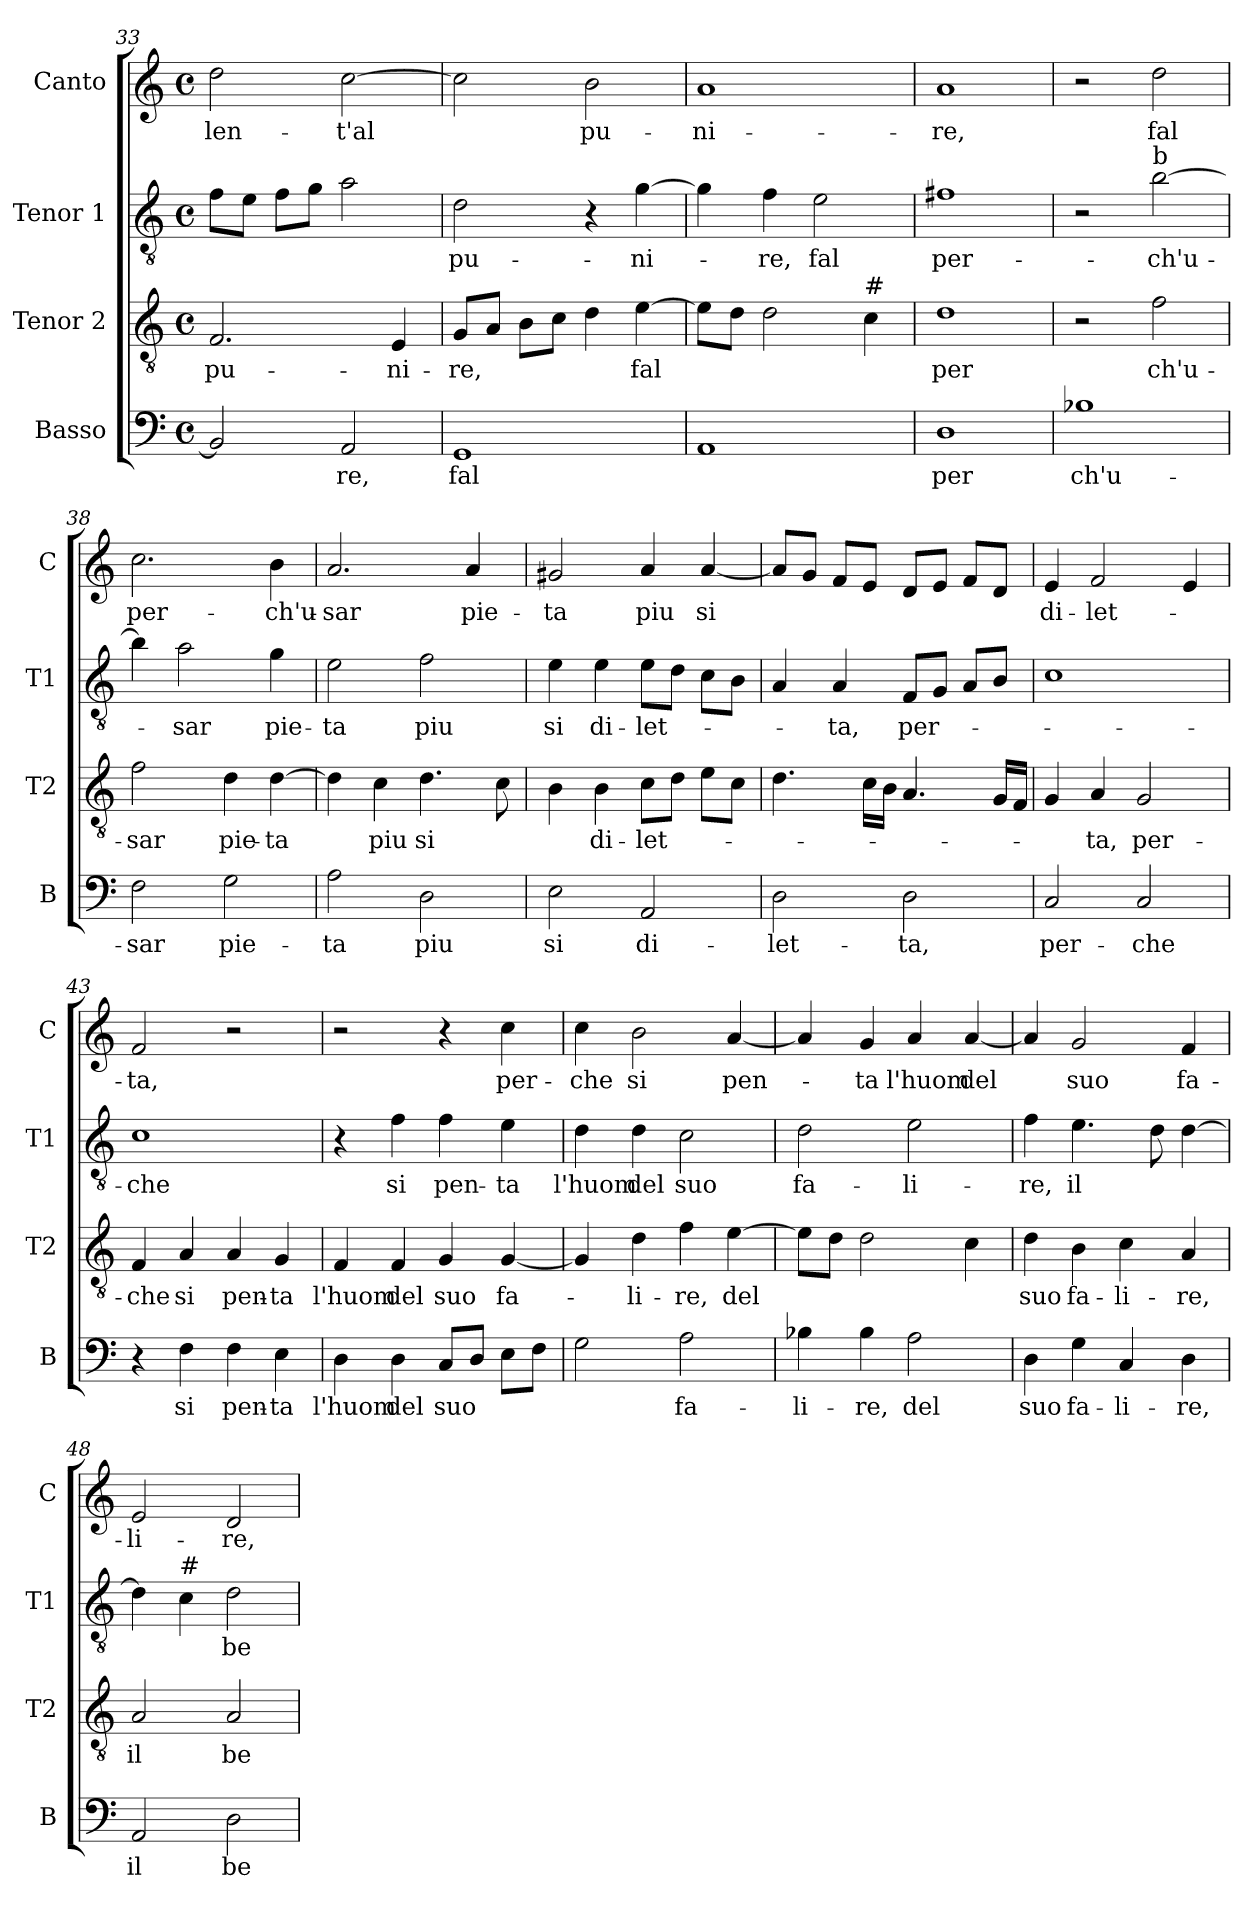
**kern	**text	**kern	**text	**kern	**text	**kern	**text
*part4	*part4	*part3	*part3	*part2	*part2	*part1	*part1
*staff4	*staff4	*staff3	*staff3	*staff2	*staff2	*staff1	*staff1
*I"Basso	*	*I"Tenor 2	*	*I"Tenor 1	*	*I"Canto	*
*I'B	*	*I'T2	*	*I'T1	*	*I'C	*
*clefF4	*	*clefGv2	*	*clefGv2	*	*clefG2	*
*k[]	*	*k[]	*	*k[]	*	*k[]	*
*C:	*	*C:	*	*C:	*	*C:	*
*M4/4	*	*M4/4	*	*M4/4	*	*M4/4	*
*met(c)	*	*met(c)	*	*met(c)	*	*met(c)	*
=33	=33	=33	=33	=33	=33	=33	=33
!	!	!	!LO:LY:b	!	!	!	!LO:LY:b
2BB-/]	.	2.F/	pu-	8f\L	.	2dd\	len-
.	.	.	.	8e\J	.	.	.
.	.	.	.	8f\L	.	.	.
.	.	.	.	8g\J	.	.	.
!	!LO:LY:b	!	!	!	!	!	!LO:LY:b
2AA/	-re,	.	.	2a\	.	[2cc\	-t'al
!	!	!	!LO:LY:b	!	!	!	!
.	.	4E/	-ni-	.	.	.	.
!!LO:LB:g=z
=34	=34	=34	=34	=34	=34	=34	=34
!	!LO:LY:b	!	!LO:LY:b	!	!LO:LY:b	!	!
1GG	fal	8G/L	-re,	2d\	-pu-	2cc\]	.
.	.	8A/J	.	.	.	.	.
.	.	8B\L	.	.	.	.	.
.	.	8c\J	.	.	.	.	.
!	!	!	!	!	!	!	!LO:LY:b
.	.	4d\	.	4r	.	2b\	pu-
!	!	!	!LO:LY:b	!	!LO:LY:b	!	!
.	.	[4e\	fal	[4g\	-ni-	.	.
=35	=35	=35	=35	=35	=35	=35	=35
!	!	!	!	!	!	!	!LO:LY:b
1AA	.	8e\L]	.	4g\]	.	1a	-ni-
.	.	8d\J	.	.	.	.	.
!	!	!	!	!	!LO:LY:b	!	!
.	.	2d\	.	4f\	-re,	.	.
!	!	!	!	!	!LO:LY:b	!	!
.	.	.	.	2e\	fal	.	.
!	!	!LO:TX:a:t=#	!	!	!	!	!
.	.	4c\	.	.	.	.	.
=36	=36	=36	=36	=36	=36	=36	=36
!	!LO:LY:b	!	!LO:LY:b	!	!LO:LY:b	!	!LO:LY:b
1D	per	1d	per	1f#X	per-	1a	-re,
=37	=37	=37	=37	=37	=37	=37	=37
!	!LO:LY:b	!	!	!	!	!	!
1B-X	ch'u-	2r	.	2r	.	2r	.
!	!	!	!	!LO:TX:a:t=b	!	!	!
!	!	!	!LO:LY:b	!	!LO:LY:b	!	!LO:LY:b
.	.	2f\	ch'u-	[2b\	-ch'u-	2dd\	fal
=38	=38	=38	=38	=38	=38	=38	=38
!	!LO:LY:b	!	!LO:LY:b	!	!	!	!LO:LY:b
2F\	-sar	2f\	-sar	4b\]	.	2.cc\	per-
!	!	!	!	!	!LO:LY:b	!	!
.	.	.	.	2a\	-sar	.	.
!	!LO:LY:b	!	!LO:LY:b	!	!	!	!
2G\	pie-	4d\	pie-	.	.	.	.
!	!	!	!LO:LY:b	!	!LO:LY:b	!	!LO:LY:b
.	.	[4d\	-ta	4g\	pie-	4b\	-ch'u-
=39	=39	=39	=39	=39	=39	=39	=39
!	!LO:LY:b	!	!	!	!LO:LY:b	!	!LO:LY:b
2A\	-ta	4d\]	.	2e\	-ta	2.a/	-sar
!	!	!	!LO:LY:b	!	!	!	!
.	.	4c\	piu	.	.	.	.
!	!LO:LY:b	!	!LO:LY:b	!	!LO:LY:b	!	!
2D\	piu	4.d\	si	2f\	piu	.	.
!	!	!	!	!	!	!	!LO:LY:b
.	.	.	.	.	.	4a/	pie-
.	.	8c\	.	.	.	.	.
=40	=40	=40	=40	=40	=40	=40	=40
!	!LO:LY:b	!	!	!	!LO:LY:b	!	!LO:LY:b
2E\	si	4B\	.	4e\	si	2g#X/	-ta
!	!	!	!LO:LY:b	!	!LO:LY:b	!	!
.	.	4B\	di-	4e\	di-	.	.
!	!LO:LY:b	!	!LO:LY:b	!	!LO:LY:b	!	!LO:LY:b
2AA/	di-	8c\L	-let-	8e\L	-let-	4a/	piu
.	.	8d\J	.	8d\J	.	.	.
!	!	!	!	!	!	!	!LO:LY:b
.	.	8e\L	.	8c\L	.	[4a/	si
.	.	8c\J	.	8B\J	.	.	.
!!LO:PB:g=z
=41	=41	=41	=41	=41	=41	=41	=41
!	!LO:LY:b	!	!	!	!	!	!
2D\	-let-	4.d\	.	4A/	.	8a/L]	.
.	.	.	.	.	.	8g/J	.
!	!	!	!	!	!LO:LY:b	!	!
.	.	.	.	4A/	-ta,	8f/L	.
.	.	16c\LL	.	.	.	8e/J	.
.	.	16B\JJ	.	.	.	.	.
!	!LO:LY:b	!	!	!	!LO:LY:b	!	!
2D\	-ta,	4.A/	.	8F/L	per-	8d/L	.
.	.	.	.	8G/J	.	8e/J	.
.	.	.	.	8A/L	.	8f/L	.
.	.	16G/LL	.	8B/J	.	8d/J	.
.	.	16F/JJ	.	.	.	.	.
=42	=42	=42	=42	=42	=42	=42	=42
!	!LO:LY:b	!	!	!	!	!	!LO:LY:b
2C/	per-	4G/	.	1c	.	4e/	di-
!	!	!	!LO:LY:b	!	!	!	!LO:LY:b
.	.	4A/	-ta,	.	.	2f/	-let-
!	!LO:LY:b	!	!LO:LY:b	!	!	!	!
2C/	-che	2G/	per-	.	.	.	.
.	.	.	.	.	.	4e/	.
=43	=43	=43	=43	=43	=43	=43	=43
!	!	!	!LO:LY:b	!	!LO:LY:b	!	!LO:LY:b
4r	.	4F/	-che	1c	-che	2f/	-ta,
!	!LO:LY:b	!	!LO:LY:b	!	!	!	!
4F\	si	4A/	si	.	.	.	.
!	!LO:LY:b	!	!LO:LY:b	!	!	!	!
4F\	pen-	4A/	pen-	.	.	2r	.
!	!LO:LY:b	!	!LO:LY:b	!	!	!	!
4E\	-ta	4G/	-ta	.	.	.	.
=44	=44	=44	=44	=44	=44	=44	=44
!	!LO:LY:b	!	!LO:LY:b	!	!	!	!
4D\	l'huom	4F/	l'huom	4r	.	2r	.
!	!LO:LY:b	!	!LO:LY:b	!	!LO:LY:b	!	!
4D\	del	4F/	del	4f\	si	.	.
!	!LO:LY:b	!	!LO:LY:b	!	!LO:LY:b	!	!
8C/L	suo	4G/	suo	4f\	pen-	4r	.
8D/J	.	.	.	.	.	.	.
!	!	!	!LO:LY:b	!	!LO:LY:b	!	!LO:LY:b
8E\L	.	[4G/	fa-	4e\	-ta	4cc\	per-
8F\J	.	.	.	.	.	.	.
=45	=45	=45	=45	=45	=45	=45	=45
!	!	!	!	!	!LO:LY:b	!	!LO:LY:b
2G\	.	4G/]	.	4d\	l'huom	4cc\	-che
!	!	!	!LO:LY:b	!	!LO:LY:b	!	!LO:LY:b
.	.	4d\	-li-	4d\	del	2b\	si
!	!LO:LY:b	!	!LO:LY:b	!	!LO:LY:b	!	!
2A\	fa-	4f\	-re,	2c\	suo	.	.
!	!	!	!LO:LY:b	!	!	!	!LO:LY:b
.	.	[4e\	del	.	.	[4a/	pen-
=46	=46	=46	=46	=46	=46	=46	=46
!	!LO:LY:b	!	!	!	!LO:LY:b	!	!
4B-X\	-li-	8e\L]	.	2d\	fa-	4a/]	.
.	.	8d\J	.	.	.	.	.
!	!LO:LY:b	!	!	!	!	!	!LO:LY:b
4B-\	-re,	2d\	.	.	.	4g/	-ta
!	!LO:LY:b	!	!	!	!LO:LY:b	!	!LO:LY:b
2A\	del	.	.	2e\	-li-	4a/	l'huom
!	!	!	!	!	!	!	!LO:LY:b
.	.	4c\	.	.	.	[4a/	del
!!LO:LB:g=z
=47	=47	=47	=47	=47	=47	=47	=47
!	!LO:LY:b	!	!LO:LY:b	!	!LO:LY:b	!	!
4D\	suo	4d\	suo	4f\	-re,	4a/]	.
!	!LO:LY:b	!	!LO:LY:b	!	!LO:LY:b	!	!LO:LY:b
4G\	fa-	4B\	fa-	4.e\	il	2g/	suo
!	!LO:LY:b	!	!LO:LY:b	!	!	!	!
4C/	-li-	4c\	-li-	.	.	.	.
.	.	.	.	8d\	.	.	.
!	!LO:LY:b	!	!LO:LY:b	!	!	!	!LO:LY:b
4D\	-re,	4A/	-re,	[4d\	.	4f/	fa-
=48	=48	=48	=48	=48	=48	=48	=48
!	!LO:LY:b	!	!LO:LY:b	!	!	!	!LO:LY:b
2AA/	il	2A/	il	4d\]	.	2e/	-li-
!	!	!	!	!LO:TX:a:t=#	!	!	!
.	.	.	.	4c\	.	.	.
!	!LO:LY:b	!	!LO:LY:b	!	!LO:LY:b	!	!LO:LY:b
2D\	be-	2A/	be-	2d\	be-	2d/	-re,
=	=	=	=	=	=	=	=
*-	*-	*-	*-	*-	*-	*-	*-
